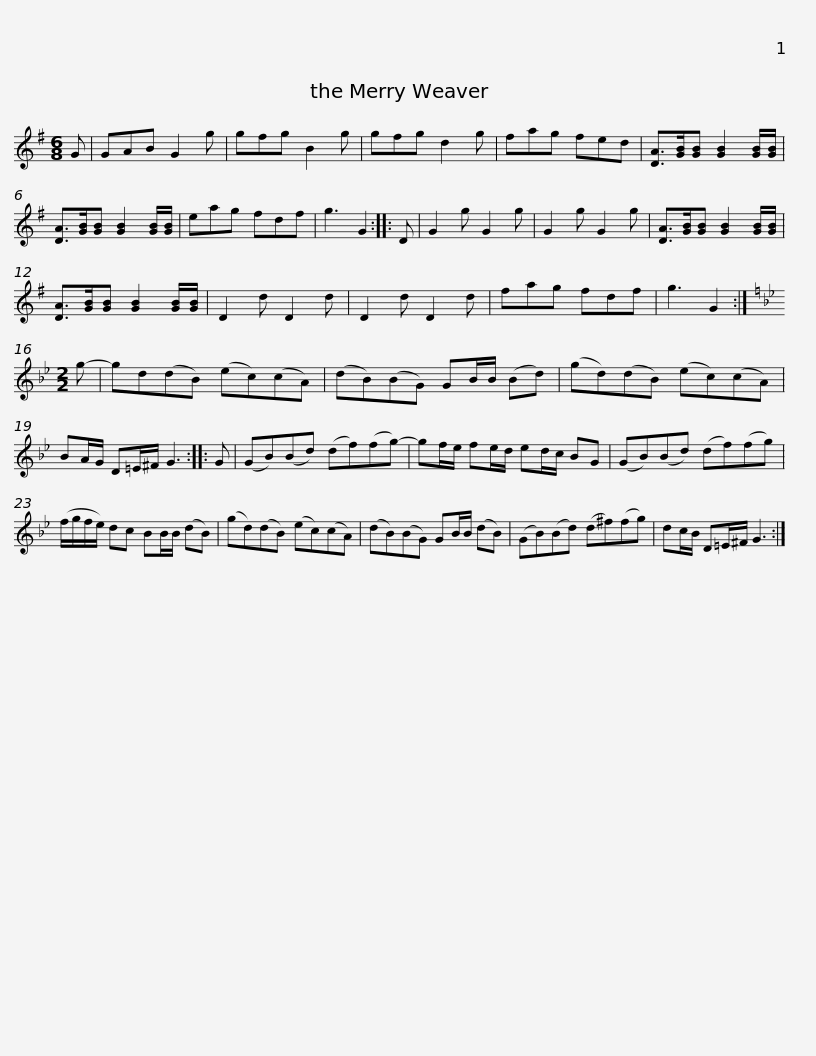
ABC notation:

X:1
L:1/8
M:6/8
I:linebreak $
K:G
V:1 treble
V:1
 G | GAB G2 g | gfg B2 g | gfg d2 g | fag fed | %5
 [DA]>[GB][GB] [GB]2 [GB]/[GB]/ | [DA]>[GB][GB] [GB]2 [GB]/[GB]/ | eag fdf |$ g3 G2 :: D | %10
 G2 g G2 g | G2 g G2 g | [DA]>[GB][GB] [GB]2 [GB]/[GB]/ | [DA]>[GB][GB] [GB]2 [GB]/[GB]/ | D2 d D2 d | %15
 D2 d D2 d | fag fdf |$ g3 G2 :|[K:Gmin][M:2/2] g- | gd(dB) (ec)(cA) | %20
 (dB)(BG) GB/B/ (Bd) | (gd)(dB) (ec)(cA) | BA/G/ D=E/^F/ G3 :: G |$ (GB)(Bd) (df)(fg-) | %25
 gf/e/ fe/d/ ed/c/ BG | (GB)(Bd) (df)(fg) | (f/g/f/e/) dc BB/B/ (dB) | (gd)(dB) (ec)(cA) |$ (dB)(BG) GB/B/ (dB) | %30
 (GB)(Bd) (d^f)(fg) | dc/B/ D=E/^F/ G3 :| %32
